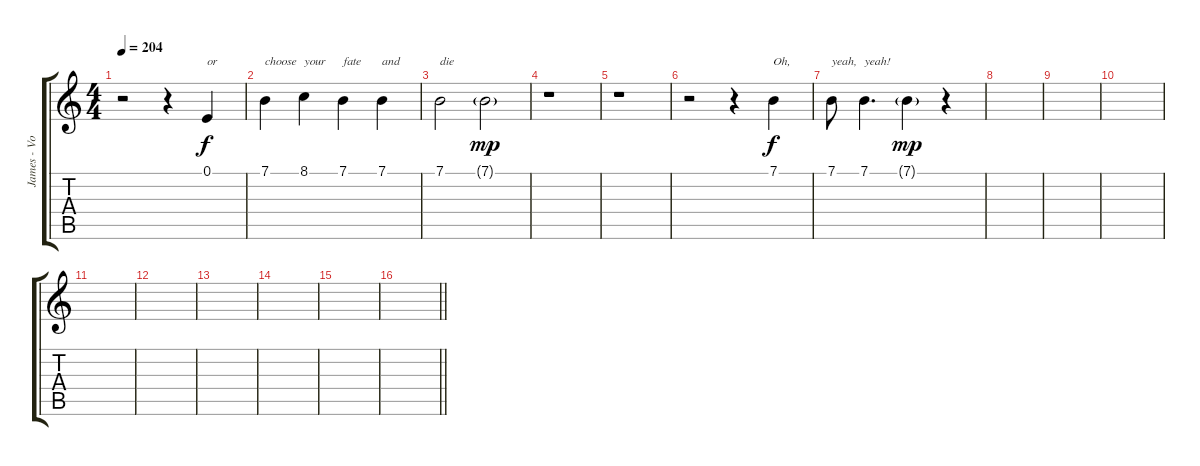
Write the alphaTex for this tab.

\track ("James - Voice" "James - Vo") {instrument choiraahs}
\staff {score tabs}
\tuning (E4 B3 G3 D3 A2 E2) {hide}
\ts (4 4)
\tempo 204
\clef g2
\ks c
r.2{dy f} r.4 0.1.4{txt "or"} |
7.1.4{txt "choose"} 8.1.4{txt "your"} 7.1.4{txt "fate"} 7.1.4{txt "and"} |
7.1.2{txt "die"} 7.1{g}.2{dy mp} |
r.1 |
r.1 |
r.2 r.4 7.1.4{txt "Oh," dy f} |
7.1.8{txt "yeah,"} 7.1.4{d txt "yeah!"} 7.1{g}.4{dy mp} r.4 |
|
|
|
|
|
|
|
|
\barLineRight lightlight
